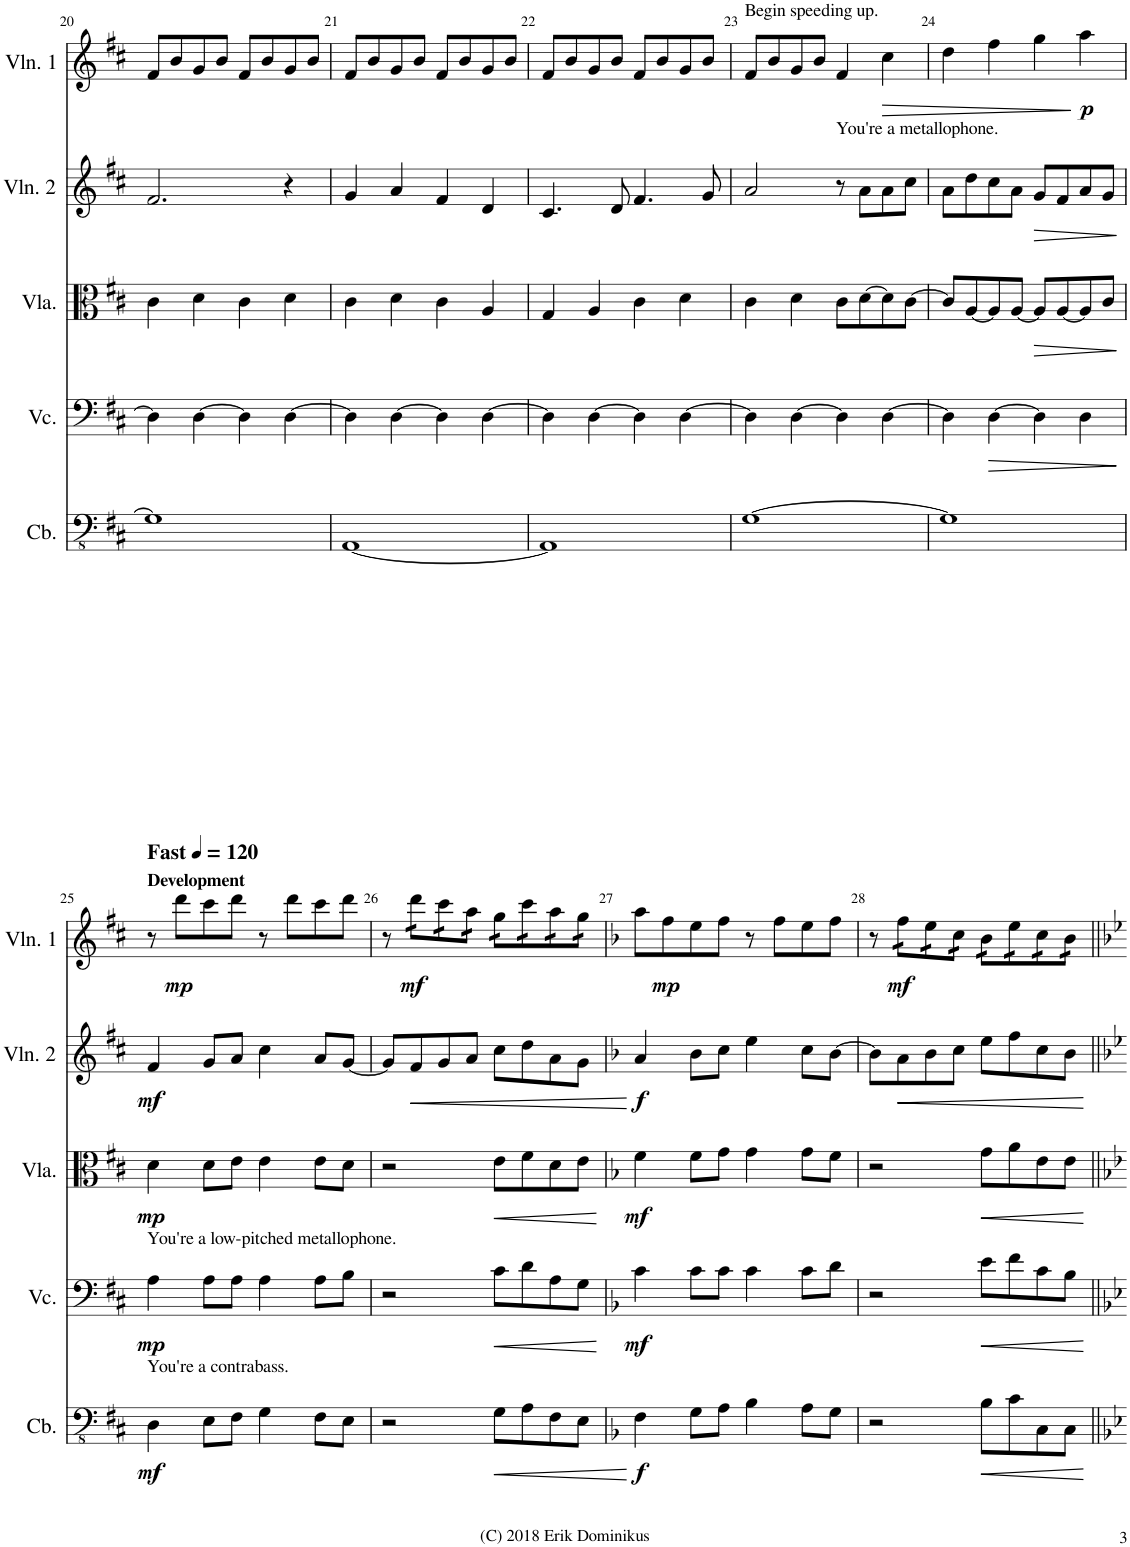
**kern	**dynam	**kern	**dynam	**kern	**dynam	**kern	**dynam	**kern	**dynam
*part5	*part5	*part4	*part4	*part3	*part3	*part2	*part2	*part1	*part1
*staff5	*staff5	*staff4	*staff4	*staff3	*staff3	*staff2	*staff2	*staff1	*staff1
*I"Contrabass	*	*I"Violoncello	*	*I"Viola	*	*I"Violin 2	*	*I"Violin 1	*
*I'Cb.	*	*I'Vc.	*	*I'Vla.	*	*I'Vln. 2	*	*I'Vln. 1	*
!!LO:PB:g=z
*clefFv4	*	*clefF4	*	*clefC3	*	*clefG2	*	*clefG2	*
*k[f#c#]	*	*k[f#c#]	*	*k[f#c#]	*	*k[f#c#]	*	*k[f#c#]	*
*M4/4	*	*M4/4	*	*M4/4	*	*M4/4	*	*M4/4	*
=20	=20	=20	=20	=20	=20	=20	=20	=20	=20
1GG]	.	4D\]	.	4c#\	.	2.f#/	.	8f#/L	.
.	.	.	.	.	.	.	.	8b/	.
.	.	[4D\	.	4d\	.	.	.	8g/	.
.	.	.	.	.	.	.	.	8b/J	.
.	.	4D\]	.	4c#\	.	.	.	8f#/L	.
.	.	.	.	.	.	.	.	8b/	.
.	.	[4D\	.	4d\	.	4r	.	8g/	.
.	.	.	.	.	.	.	.	8b/J	.
=21	=21	=21	=21	=21	=21	=21	=21	=21	=21
[1AAA	.	4D\]	.	4c#\	.	4g/	.	8f#/L	.
.	.	.	.	.	.	.	.	8b/	.
.	.	[4D\	.	4d\	.	4a/	.	8g/	.
.	.	.	.	.	.	.	.	8b/J	.
.	.	4D\]	.	4c#\	.	4f#/	.	8f#/L	.
.	.	.	.	.	.	.	.	8b/	.
.	.	[4D\	.	4A/	.	4d/	.	8g/	.
.	.	.	.	.	.	.	.	8b/J	.
=22	=22	=22	=22	=22	=22	=22	=22	=22	=22
1AAA]	.	4D\]	.	4G/	.	4.c#/	.	8f#/L	.
.	.	.	.	.	.	.	.	8b/	.
.	.	[4D\	.	4A/	.	.	.	8g/	.
.	.	.	.	.	.	8d/	.	8b/J	.
.	.	4D\]	.	4c#\	.	4.f#/	.	8f#/L	.
.	.	.	.	.	.	.	.	8b/	.
.	.	[4D\	.	4d\	.	.	.	8g/	.
.	.	.	.	.	.	8g/	.	8b/J	.
=23	=23	=23	=23	=23	=23	=23	=23	=23	=23
!	!	!	!	!	!	!	!	!LO:TX:a:t=Begin speeding up.	!
[1GG	.	4D\]	.	4c#\	.	2a/	.	8f#/L	.
.	.	.	.	.	.	.	.	8b/	.
.	.	[4D\	.	4d\	.	.	.	8g/	.
.	.	.	.	.	.	.	.	8b/J	.
!	!	!	!	!	!	!LO:TX:a:t=You're a metallophone.	!	!	!
.	.	4D\]	.	8c#\L	.	8r	.	4f#/	.
.	.	.	.	[8d\	.	8a\L	.	.	.
!	!	!	!	!	!	!	!	!	!LO:HP:b
.	.	[4D\	.	8d\]	.	8a\	.	4cc#\	>
.	.	.	.	[8c#\J	.	8cc#\J	.	.	.
=24	=24	=24	=24	=24	=24	=24	=24	=24	=24
1GG]	.	4D\]	.	8c#/L]	.	8a\L	.	4dd\	.
.	.	.	.	[8A/	.	8dd\	.	.	.
!	!	!	!LO:HP:b	!	!	!	!	!	!
.	.	[4D\	>	8A/]	.	8cc#\	.	4ff#\	.
.	.	.	.	[8A/J	.	8a\J	.	.	.
!	!	!	!	!	!LO:HP:b	!	!LO:HP:b	!	!
.	.	4D\]	.	8A/L]	>	8g/L	>	4gg\	.
.	.	.	.	[8A/	.	8f#/	.	.	.
!	!	!	!	!	!	!	!	!	!LO:DY:n=1:b
.	.	4D\	.	8A/]	.	8a/	.	4aa\	] p
.	.	.	.	8c#/J	.	8g/J	.	.	.
.	.	.	]	.	]	.	]	.	.
!!LO:LB:g=z
=25	=25	=25	=25	=25	=25	=25	=25	=25	=25
*	*	*	*	*	*	*	*	*MM120	*
!	!	!	!	!	!	!	!	!LO:TX:a:B:t=Fast	!
!	!	!	!	!	!	!	!	!LO:TX:a:B:t=Development	!
!	!	!LO:TX:a:t=You're a low-pitched metallophone.	!	!	!	!	!	!	!
!LO:TX:a:t=You're a contrabass.	!	!	!	!	!	!	!	!	!
!	!LO:DY:b	!	!LO:DY:b	!	!LO:DY:b	!	!LO:DY:b	!	!
4DD\	mf	4A\	mp	4d\	mp	4f#/	mf	8r	.
!	!	!	!	!	!	!	!	!	!LO:DY:b
.	.	.	.	.	.	.	.	8ddd\L	mp
8EE\L	.	8A\L	.	8d\L	.	8g/L	.	8ccc#\	.
8FF#\J	.	8A\J	.	8e\J	.	8a/J	.	8ddd\J	.
4GG\	.	4A\	.	4e\	.	4cc#\	.	8r	.
.	.	.	.	.	.	.	.	8ddd\L	.
8FF#\L	.	8A\L	.	8e\L	.	8a/L	.	8ccc#\	.
8EE\J	.	8B\J	.	8d\J	.	[8g/J	.	8ddd\J	.
=26	=26	=26	=26	=26	=26	=26	=26	=26	=26
2r	.	2r	.	2r	.	8g/L]	.	8r	.
!	!	!	!	!	!	!	!LO:HP:b	!	!LO:DY:b
*	*	*	*	*	*	*	*	*tremolo	*
.	.	.	.	.	.	8f#/	<	16ddd\LL	mf
.	.	.	.	.	.	.	.	16ddd\	.
.	.	.	.	.	.	8g/	.	16ccc#\	.
.	.	.	.	.	.	.	.	16ccc#\	.
.	.	.	.	.	.	8a/J	.	16aa\	.
.	.	.	.	.	.	.	.	16aa\JJ	.
!	!LO:HP:b	!	!LO:HP:b	!	!LO:HP:b	!	!	!	!
8GG\L	<	8c#\L	<	8e\L	<	8cc#\L	.	16gg\LL	.
.	.	.	.	.	.	.	.	16gg\	.
8AA\	.	8d\	.	8f#\	.	8dd\	.	16ccc#\	.
.	.	.	.	.	.	.	.	16ccc#\	.
8FF#\	.	8A\	.	8d\	.	8a\	.	16aa\	.
.	.	.	.	.	.	.	.	16aa\	.
8EE\J	.	8G\J	.	8e\J	.	8g\J	.	16gg\	.
.	.	.	.	.	.	.	.	16gg\JJ	.
*	*	*	*	*	*	*	*	*Xtremolo	*
.	[	.	[	.	[	.	[	.	.
=27	=27	=27	=27	=27	=27	=27	=27	=27	=27
*k[b-]	*	*k[b-]	*	*k[b-]	*	*k[b-]	*	*k[b-]	*
!	!LO:DY:b	!	!LO:DY:b	!	!LO:DY:b	!	!LO:DY:b	!	!
4FF\	f	4c\	mf	4f\	mf	4a/	f	8aa\L	.
!	!	!	!	!	!	!	!	!	!LO:DY:b
.	.	.	.	.	.	.	.	8ff\	mp
8GG\L	.	8c\L	.	8f\L	.	8b-\L	.	8ee\	.
8AA\J	.	8c\J	.	8g\J	.	8cc\J	.	8ff\J	.
4BB-\	.	4c\	.	4g\	.	4ee\	.	8r	.
.	.	.	.	.	.	.	.	8ff\L	.
8AA\L	.	8c\L	.	8g\L	.	8cc\L	.	8ee\	.
8GG\J	.	8d\J	.	8f\J	.	[8b-\J	.	8ff\J	.
=28	=28	=28	=28	=28	=28	=28	=28	=28	=28
2r	.	2r	.	2r	.	8b-\L]	.	8r	.
!	!	!	!	!	!	!	!LO:HP:b	!	!LO:DY:b
*	*	*	*	*	*	*	*	*tremolo	*
.	.	.	.	.	.	8a\	<	16ff\LL	mf
.	.	.	.	.	.	.	.	16ff\	.
.	.	.	.	.	.	8b-\	.	16ee\	.
.	.	.	.	.	.	.	.	16ee\	.
.	.	.	.	.	.	8cc\J	.	16cc\	.
.	.	.	.	.	.	.	.	16cc\JJ	.
!	!LO:HP:b	!	!LO:HP:b	!	!LO:HP:b	!	!	!	!
8BB-\L	<	8e\L	<	8g\L	<	8ee\L	.	16b-\LL	.
.	.	.	.	.	.	.	.	16b-\	.
8C\	.	8f\	.	8a\	.	8ff\	.	16ee\	.
.	.	.	.	.	.	.	.	16ee\	.
8CC\	.	8c\	.	8e\	.	8cc\	.	16cc\	.
.	.	.	.	.	.	.	.	16cc\	.
8CC\J	.	8B-\J	.	8e\J	.	8b-\J	.	16b-\	.
.	.	.	.	.	.	.	.	16b-\JJ	.
*	*	*	*	*	*	*	*	*Xtremolo	*
.	[	.	[	.	[	.	[	.	.
=||	=||	=||	=||	=||	=||	=||	=||	=||	=||
*-	*-	*-	*-	*-	*-	*-	*-	*-	*-
